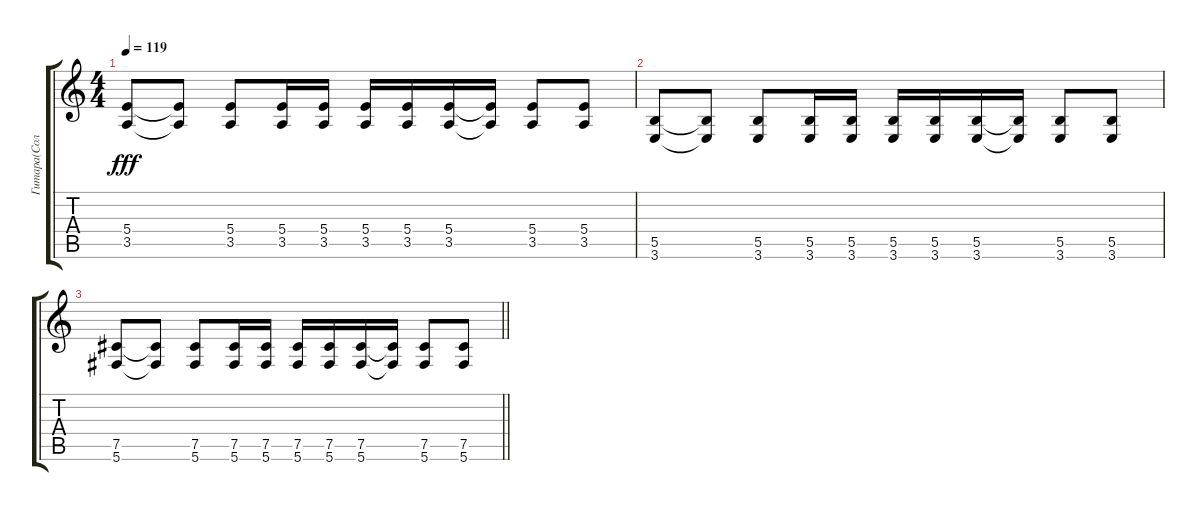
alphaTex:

\track ("Гитара(Соло)" "Гитара(Сол") {instrument overdrivenguitar}
\staff {score tabs}
\tuning (Db4 Ab3 E3 B2 Gb2 Db2) {hide}
\ts (4 4)
\tempo 119
\clef g2
\ks c
(5.4 3.5).8{dy fff} (5.4{t} 3.5{t}).8 (5.4 3.5).8 (5.4 3.5).16 (5.4 3.5).16 (5.4 3.5).16 (5.4 3.5).16 (5.4 3.5).16 (5.4{t} 3.5{t}).16 (5.4 3.5).8 (5.4 3.5).8 |
(5.5 3.6).8 (5.5{t} 3.6{t}).8 (5.5 3.6).8 (5.5 3.6).16 (5.5 3.6).16 (5.5 3.6).16 (5.5 3.6).16 (5.5 3.6).16 (5.5{t} 3.6{t}).16 (5.5 3.6).8 (5.5 3.6).8 |
\barLineRight lightlight
(7.5 5.6).8 (7.5{t} 5.6{t}).8 (7.5 5.6).8 (7.5 5.6).16 (7.5 5.6).16 (7.5 5.6).16 (7.5 5.6).16 (7.5 5.6).16 (7.5{t} 5.6{t}).16 (7.5 5.6).8 (7.5 5.6).8
